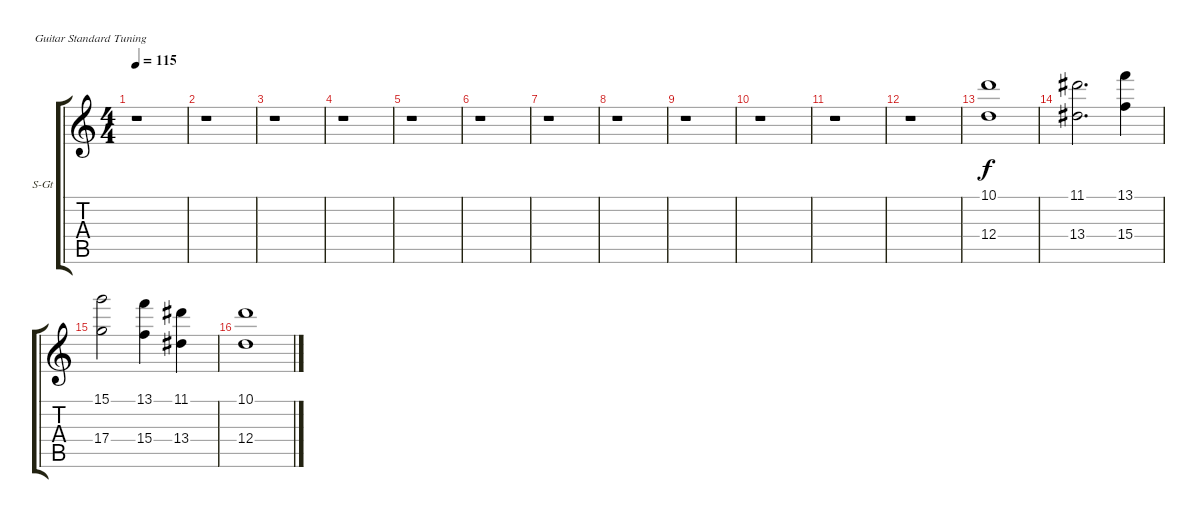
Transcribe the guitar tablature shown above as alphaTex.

\bracketExtendMode groupsimilarinstruments
\firstSystemTrackNameOrientation horizontal
\otherSystemsTrackNameOrientation horizontal
\track ("Keyboards" "S-Gt") {instrument fx7echoes}
\staff {score tabs}
\tuning (E4 B3 G3 D3 A2 E2)
\displaytranspose 12
\ts (4 4)
\tempo 115
\clef g2
\ks c
r.1{dy f} |
r.1 |
r.1 |
r.1 |
r.1 |
r.1 |
r.1 |
r.1 |
r.1 |
r.1 |
r.1 |
r.1 |
(10.1 12.4).1 |
(11.1 13.4).2{d} (13.1 15.4).4 |
(15.1 17.4).2 (13.1 15.4).4 (11.1 13.4).4 |
(10.1 12.4).1
